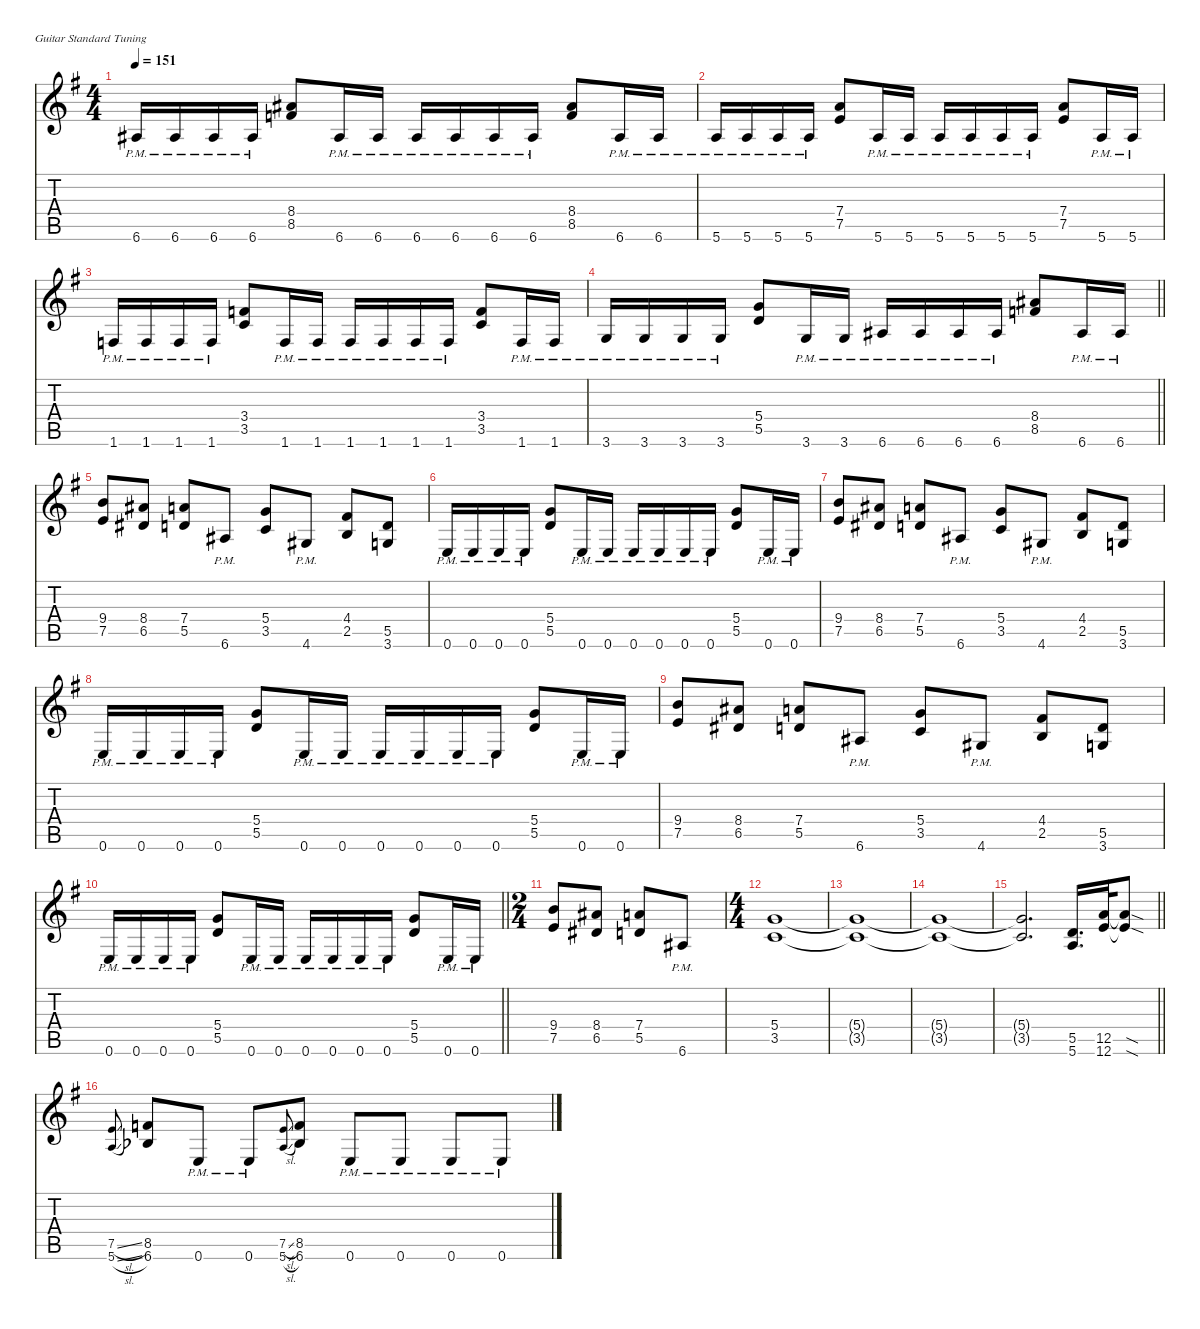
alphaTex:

\defaultSystemsLayout 4
\hideDynamics
\bracketExtendMode nobrackets
\singleTrackTrackNamePolicy hidden
\multiTrackTrackNamePolicy hidden
\otherSystemsTrackNameOrientation horizontal
\track ("James Hetfield" "dist.guit.") {defaultSystemsLayout 8 instrument distortionguitar}
\staff {score tabs}
\tuning (E4 B3 G3 D3 A2 E2)
\ts (4 4)
\tempo 151
\clef g2
\ks eminor
6.6{pm acc #}.16{dy f beam Up} 6.6{pm acc #}.16{beam Up} 6.6{pm acc #}.16{beam Up} 6.6{pm acc #}.16{beam Up} (8.4{acc #} 8.5{acc forcenatural}).8{beam Up} 6.6{pm acc #}.16{beam Up} 6.6{pm acc #}.16{beam Up} 6.6{pm acc #}.16{beam Up} 6.6{pm acc #}.16{beam Up} 6.6{pm acc #}.16{beam Up} 6.6{pm acc #}.16{beam Up} (8.4{acc #} 8.5{acc forcenatural}).8{beam Up} 6.6{pm acc #}.16{beam Up} 6.6{pm acc #}.16{beam Up} |
5.6{pm acc forcenatural}.16{beam Up} 5.6{pm acc forcenatural}.16{beam Up} 5.6{pm acc forcenatural}.16{beam Up} 5.6{pm acc forcenatural}.16{beam Up} (7.4{acc forcenatural} 7.5{acc forcenatural}).8{beam Up} 5.6{pm acc forcenatural}.16{beam Up} 5.6{pm acc forcenatural}.16{beam Up} 5.6{pm acc forcenatural}.16{beam Up} 5.6{pm acc forcenatural}.16{beam Up} 5.6{pm acc forcenatural}.16{beam Up} 5.6{pm acc forcenatural}.16{beam Up} (7.4{acc forcenatural} 7.5{acc forcenatural}).8{beam Up} 5.6{pm acc forcenatural}.16{beam Up} 5.6{pm acc forcenatural}.16{beam Up} |
1.6{pm acc forcenatural}.16{beam Up} 1.6{pm acc forcenatural}.16{beam Up} 1.6{pm acc forcenatural}.16{beam Up} 1.6{pm acc forcenatural}.16{beam Up} (3.4{acc forcenatural} 3.5{acc forcenatural}).8{beam Up} 1.6{pm acc forcenatural}.16{beam Up} 1.6{pm acc forcenatural}.16{beam Up} 1.6{pm acc forcenatural}.16{beam Up} 1.6{pm acc forcenatural}.16{beam Up} 1.6{pm acc forcenatural}.16{beam Up} 1.6{pm acc forcenatural}.16{beam Up} (3.4{acc forcenatural} 3.5{acc forcenatural}).8{beam Up} 1.6{pm acc forcenatural}.16{beam Up} 1.6{pm acc forcenatural}.16{beam Up} |
\barLineRight lightlight
3.6{pm acc forcenatural}.16{beam Up} 3.6{pm acc forcenatural}.16{beam Up} 3.6{pm acc forcenatural}.16{beam Up} 3.6{pm acc forcenatural}.16{beam Up} (5.4{acc forcenatural} 5.5{acc forcenatural}).8{beam Up} 3.6{pm acc forcenatural}.16{beam Up} 3.6{pm acc forcenatural}.16{beam Up} 6.6{pm acc #}.16{beam Up} 6.6{pm acc #}.16{beam Up} 6.6{pm acc #}.16{beam Up} 6.6{pm acc #}.16{beam Up} (8.4{acc #} 8.5{acc forcenatural}).8{beam Up} 6.6{pm acc #}.16{beam Up} 6.6{pm acc #}.16{beam Up} |
(9.4{acc forcenatural} 7.5{acc forcenatural}).8{beam Up} (8.4{acc #} 6.5{acc #}).8{beam Up} (7.4{acc forcenatural} 5.5{acc forcenatural}).8{beam Up} 6.6{pm acc #}.8{beam Up} (5.4{acc forcenatural} 3.5{acc forcenatural}).8{beam Up} 4.6{pm acc #}.8{beam Up} (4.4{acc #} 2.5{acc forcenatural}).8{beam Up} (5.5{acc forcenatural} 3.6{acc forcenatural}).8{beam Up} |
0.6{pm acc forcenatural}.16{beam Up} 0.6{pm acc forcenatural}.16{beam Up} 0.6{pm acc forcenatural}.16{beam Up} 0.6{pm acc forcenatural}.16{beam Up} (5.4{acc forcenatural} 5.5{acc forcenatural}).8{beam Up} 0.6{pm acc forcenatural}.16{beam Up} 0.6{pm acc forcenatural}.16{beam Up} 0.6{pm acc forcenatural}.16{beam Up} 0.6{pm acc forcenatural}.16{beam Up} 0.6{pm acc forcenatural}.16{beam Up} 0.6{pm acc forcenatural}.16{beam Up} (5.4{acc forcenatural} 5.5{acc forcenatural}).8{beam Up} 0.6{pm acc forcenatural}.16{beam Up} 0.6{pm acc forcenatural}.16{beam Up} |
(9.4{acc forcenatural} 7.5{acc forcenatural}).8{beam Up} (8.4{acc #} 6.5{acc #}).8{beam Up} (7.4{acc forcenatural} 5.5{acc forcenatural}).8{beam Up} 6.6{pm acc #}.8{beam Up} (5.4{acc forcenatural} 3.5{acc forcenatural}).8{beam Up} 4.6{pm acc #}.8{beam Up} (4.4{acc #} 2.5{acc forcenatural}).8{beam Up} (5.5{acc forcenatural} 3.6{acc forcenatural}).8{beam Up} |
0.6{pm acc forcenatural}.16{beam Up} 0.6{pm acc forcenatural}.16{beam Up} 0.6{pm acc forcenatural}.16{beam Up} 0.6{pm acc forcenatural}.16{beam Up} (5.4{acc forcenatural} 5.5{acc forcenatural}).8{beam Up} 0.6{pm acc forcenatural}.16{beam Up} 0.6{pm acc forcenatural}.16{beam Up} 0.6{pm acc forcenatural}.16{beam Up} 0.6{pm acc forcenatural}.16{beam Up} 0.6{pm acc forcenatural}.16{beam Up} 0.6{pm acc forcenatural}.16{beam Up} (5.4{acc forcenatural} 5.5{acc forcenatural}).8{beam Up} 0.6{pm acc forcenatural}.16{beam Up} 0.6{pm acc forcenatural}.16{beam Up} |
(9.4{acc forcenatural} 7.5{acc forcenatural}).8{beam Up} (8.4{acc #} 6.5{acc #}).8{beam Up} (7.4{acc forcenatural} 5.5{acc forcenatural}).8{beam Up} 6.6{pm acc #}.8{beam Up} (5.4{acc forcenatural} 3.5{acc forcenatural}).8{beam Up} 4.6{pm acc #}.8{beam Up} (4.4{acc #} 2.5{acc forcenatural}).8{beam Up} (5.5{acc forcenatural} 3.6{acc forcenatural}).8{beam Up} |
\barLineRight lightlight
0.6{pm acc forcenatural}.16{beam Up} 0.6{pm acc forcenatural}.16{beam Up} 0.6{pm acc forcenatural}.16{beam Up} 0.6{pm acc forcenatural}.16{beam Up} (5.4{acc forcenatural} 5.5{acc forcenatural}).8{beam Up} 0.6{pm acc forcenatural}.16{beam Up} 0.6{pm acc forcenatural}.16{beam Up} 0.6{pm acc forcenatural}.16{beam Up} 0.6{pm acc forcenatural}.16{beam Up} 0.6{pm acc forcenatural}.16{beam Up} 0.6{pm acc forcenatural}.16{beam Up} (5.4{acc forcenatural} 5.5{acc forcenatural}).8{beam Up} 0.6{pm acc forcenatural}.16{beam Up} 0.6{pm acc forcenatural}.16{beam Up} |
\ts (2 4)
\beaming (8 2 2)
(9.4{acc forcenatural} 7.5{acc forcenatural}).8{beam Up} (8.4{acc #} 6.5{acc #}).8{beam Up} (7.4{acc forcenatural} 5.5{acc forcenatural}).8{beam Up} 6.6{pm acc #}.8{beam Up} |
\ts (4 4)
\beaming (8 2 2 2 2)
(5.4{acc forcenatural} 3.5{acc forcenatural}).1{beam Up} |
(5.4{t acc forcenatural} 3.5{t acc forcenatural}).1{beam Up} |
(5.4{t acc forcenatural} 3.5{t acc forcenatural}).1{beam Up} |
\barLineRight lightlight
(5.4{t acc forcenatural} 3.5{t acc forcenatural}).2{d beam Up} (5.5{acc forcenatural} 5.6{acc forcenatural}).16{d beam Up} (12.5{acc forcenatural} 12.6{acc forcenatural}).32{beam Up} (12.5{sod t acc forcenatural} 12.6{sod t acc forcenatural}).8{beam Up} |
(7.5{sl acc forcenatural} 5.6{sl acc forcenatural}).8{gr onbeat beam Up} (8.5{acc forcenatural} 6.6{acc b}).8{beam Up} 0.6{pm acc forcenatural}.8{beam Up} 0.6{pm acc forcenatural}.8{beam Up} (7.5{sl acc forcenatural} 5.6{sl acc forcenatural}).8{gr onbeat beam Up} (8.5{acc forcenatural} 6.6{acc b}).8{beam Up} 0.6{pm acc forcenatural}.8{beam Up} 0.6{pm acc forcenatural}.8{beam Up} 0.6{pm acc forcenatural}.8{beam Up} 0.6{pm acc forcenatural}.8{beam Up}
